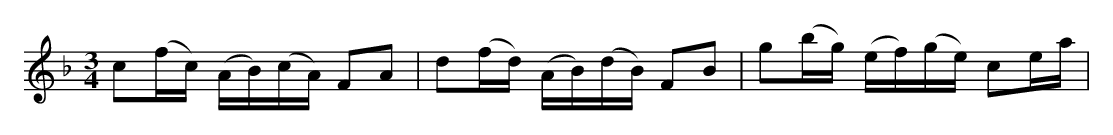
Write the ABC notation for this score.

X:1
M:3/4
L:1/16
K:Dm
c2(fc) (AB)(cA) F2A2 | d2(fd) (AB)(dB) F2B2 | g2(bg) (ef)(ge) c2ea|
